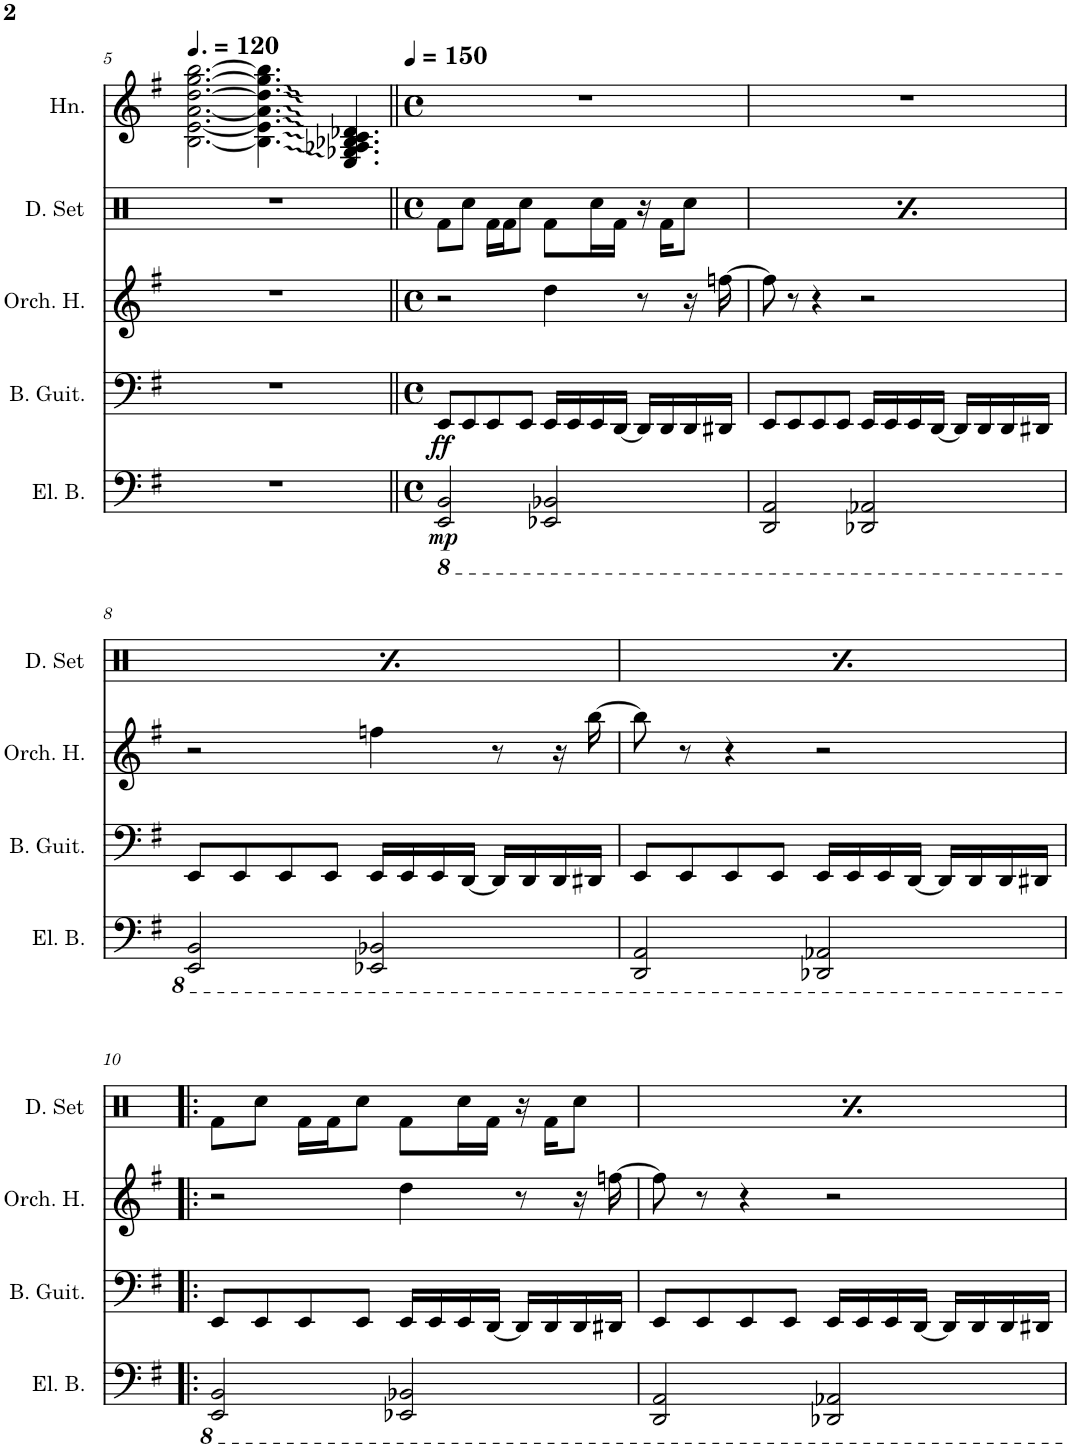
**kern	**dynam	**kern	**dynam	**kern	**kern	**kern
*part5	*part5	*part4	*part4	*part3	*part2	*part1
*staff5	*staff5	*staff4	*staff4	*staff3	*staff2	*staff1
*I"Electric Bass	*	*I"Bass Guitar	*	*I"Orchestra Hit	*I"Drumset	*I"Horn
*I'El. B.	*	*I'B. Guit.	*	*I'Orch. H.	*I'D. Set	*I'Hn.
!!LO:PB:g=z
*clefF4	*	*clefF4	*	*clefG2	*clefX	*clefG2
*	*	*	*	*	*	*Trd4c7
*k[f#]	*	*k[f#]	*	*k[f#]	*k[]	*k[f#]
*M12/8	*	*M12/8	*	*M12/8	*M12/8	*M12/8
*MM180	*	*MM180	*	*MM180	*MM180	*MM180
=5	=5	=5	=5	=5	=5	=5
1.r	.	1.r	.	1.r	1.r	[2.B\ [2.e\ [2.a\ [2.dd\ [2.gg\ [2.bb\
.	.	.	.	.	.	4.B\] 4.e\] 4.a\] 4.dd\] 4.gg\] 4.bb\]
.	.	.	.	.	.	4.E/ 4.G-X/ 4.A-X/ 4.B-X/ 4.c/ 4.d-X/
=6||	=6||	=6||	=6||	=6||	=6||	=6||
*M4/4	*	*M4/4	*	*M4/4	*M4/4	*M4/4
*met(c)	*	*met(c)	*	*met(c)	*met(c)	*met(c)
*	*	*	*	*	*	*MM150
!	!LO:DY:b	!	!LO:DY:b	!	!	!
2EEE/ 2BBB/	mp	8EE/L	ff	2r	8Rf\L	1r
.	.	8EE/	.	.	8Rcc\J	.
.	.	8EE/	.	.	16Rf\LL	.
.	.	.	.	.	16Rf\J	.
.	.	8EE/J	.	.	8Rcc\J	.
2EEE-X/ 2BBB-X/	.	16EE/LL	.	4dd\	8Rf\L	.
.	.	16EE/	.	.	.	.
.	.	16EE/	.	.	16Rcc\L	.
.	.	[16DD/JJ	.	.	16Rf\JJ	.
.	.	16DD/LL]	.	8r	16r	.
.	.	16DD/	.	.	16Rf\KL	.
.	.	16DD/	.	16r	8Rcc\J	.
.	.	16DD#X/JJ	.	[16ffn\	.	.
=7	=7	=7	=7	=7	=7	=7
2DDD/ 2AAA/	.	8EE/L	.	8ff\]	8Rf\L	1r
.	.	8EE/	.	8r	8Rcc\J	.
.	.	8EE/	.	4r	16Rf\LL	.
.	.	.	.	.	16Rf\J	.
.	.	8EE/J	.	.	8Rcc\J	.
2DDD-X/ 2AAA-X/	.	16EE/LL	.	2r	8Rf\L	.
.	.	16EE/	.	.	.	.
.	.	16EE/	.	.	16Rcc\L	.
.	.	[16DD/JJ	.	.	16Rf\JJ	.
.	.	16DD/LL]	.	.	16r	.
.	.	16DD/	.	.	16Rf\KL	.
.	.	16DD/	.	.	8Rcc\J	.
.	.	16DD#X/JJ	.	.	.	.
!!LO:LB:g=z
=8	=8	=8	=8	=8	=8	=8
2EEE/ 2BBB/	.	8EE/L	.	2r	8Rf\L	1r
.	.	8EE/	.	.	8Rcc\J	.
.	.	8EE/	.	.	16Rf\LL	.
.	.	.	.	.	16Rf\J	.
.	.	8EE/J	.	.	8Rcc\J	.
2EEE-X/ 2BBB-X/	.	16EE/LL	.	4ffn\	8Rf\L	.
.	.	16EE/	.	.	.	.
.	.	16EE/	.	.	16Rcc\L	.
.	.	[16DD/JJ	.	.	16Rf\JJ	.
.	.	16DD/LL]	.	8r	16r	.
.	.	16DD/	.	.	16Rf\KL	.
.	.	16DD/	.	16r	8Rcc\J	.
.	.	16DD#X/JJ	.	[16bb\	.	.
=9	=9	=9	=9	=9	=9	=9
2DDD/ 2AAA/	.	8EE/L	.	8bb\]	8Rf\L	1r
.	.	8EE/	.	8r	8Rcc\J	.
.	.	8EE/	.	4r	16Rf\LL	.
.	.	.	.	.	16Rf\J	.
.	.	8EE/J	.	.	8Rcc\J	.
2DDD-X/ 2AAA-X/	.	16EE/LL	.	2r	8Rf\L	.
.	.	16EE/	.	.	.	.
.	.	16EE/	.	.	16Rcc\L	.
.	.	[16DD/JJ	.	.	16Rf\JJ	.
.	.	16DD/LL]	.	.	16r	.
.	.	16DD/	.	.	16Rf\KL	.
.	.	16DD/	.	.	8Rcc\J	.
.	.	16DD#X/JJ	.	.	.	.
!!LO:LB:g=z
=10!|:	=10!|:	=10!|:	=10!|:	=10!|:	=10!|:	=10!|:
2EEE/ 2BBB/	.	8EE/L	.	2r	8Rf\L	1r
.	.	8EE/	.	.	8Rcc\J	.
.	.	8EE/	.	.	16Rf\LL	.
.	.	.	.	.	16Rf\J	.
.	.	8EE/J	.	.	8Rcc\J	.
2EEE-X/ 2BBB-X/	.	16EE/LL	.	4dd\	8Rf\L	.
.	.	16EE/	.	.	.	.
.	.	16EE/	.	.	16Rcc\L	.
.	.	[16DD/JJ	.	.	16Rf\JJ	.
.	.	16DD/LL]	.	8r	16r	.
.	.	16DD/	.	.	16Rf\KL	.
.	.	16DD/	.	16r	8Rcc\J	.
.	.	16DD#X/JJ	.	[16ffn\	.	.
=11	=11	=11	=11	=11	=11	=11
2DDD/ 2AAA/	.	8EE/L	.	8ff\]	8Rf\L	1r
.	.	8EE/	.	8r	8Rcc\J	.
.	.	8EE/	.	4r	16Rf\LL	.
.	.	.	.	.	16Rf\J	.
.	.	8EE/J	.	.	8Rcc\J	.
2DDD-X/ 2AAA-X/	.	16EE/LL	.	2r	8Rf\L	.
.	.	16EE/	.	.	.	.
.	.	16EE/	.	.	16Rcc\L	.
.	.	[16DD/JJ	.	.	16Rf\JJ	.
.	.	16DD/LL]	.	.	16r	.
.	.	16DD/	.	.	16Rf\KL	.
.	.	16DD/	.	.	8Rcc\J	.
.	.	16DD#X/JJ	.	.	.	.
=	=	=	=	=	=	=
*-	*-	*-	*-	*-	*-	*-
